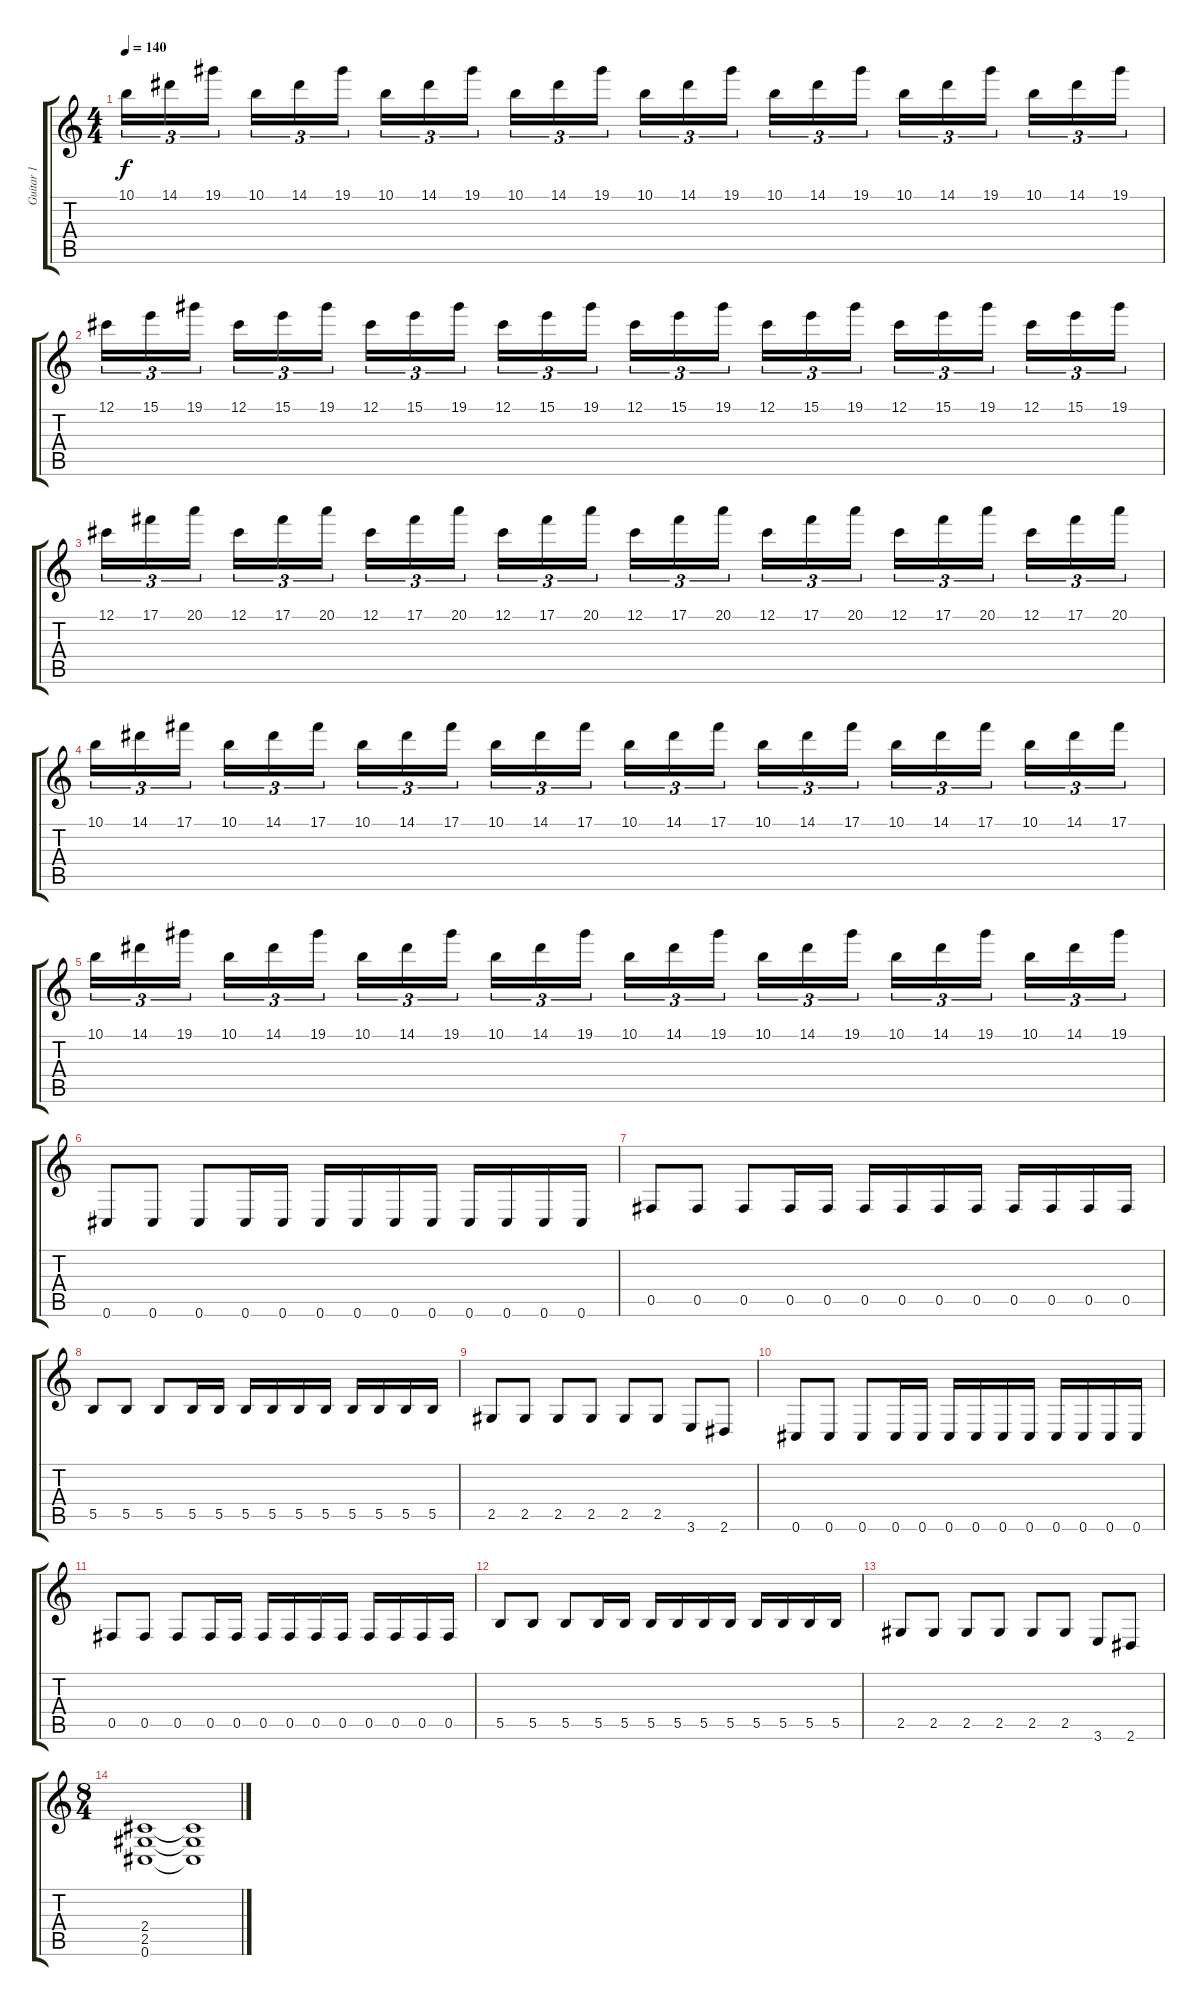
\track ("Guitar 1" "Guitar 1") {instrument distortionguitar}
\staff {score tabs}
\tuning (Db4 Ab3 E3 B2 Gb2 Db2) {hide}
\ts (4 4)
\tempo 140
\clef g2
\ks c
10.1.16{tu (3 2) dy f} 14.1.16{tu (3 2)} 19.1.16{tu (3 2)} 10.1.16{tu (3 2)} 14.1.16{tu (3 2)} 19.1.16{tu (3 2)} 10.1.16{tu (3 2)} 14.1.16{tu (3 2)} 19.1.16{tu (3 2)} 10.1.16{tu (3 2)} 14.1.16{tu (3 2)} 19.1.16{tu (3 2)} 10.1.16{tu (3 2)} 14.1.16{tu (3 2)} 19.1.16{tu (3 2)} 10.1.16{tu (3 2)} 14.1.16{tu (3 2)} 19.1.16{tu (3 2)} 10.1.16{tu (3 2)} 14.1.16{tu (3 2)} 19.1.16{tu (3 2)} 10.1.16{tu (3 2)} 14.1.16{tu (3 2)} 19.1.16{tu (3 2)} |
12.1.16{tu (3 2)} 15.1.16{tu (3 2)} 19.1.16{tu (3 2)} 12.1.16{tu (3 2)} 15.1.16{tu (3 2)} 19.1.16{tu (3 2)} 12.1.16{tu (3 2)} 15.1.16{tu (3 2)} 19.1.16{tu (3 2)} 12.1.16{tu (3 2)} 15.1.16{tu (3 2)} 19.1.16{tu (3 2)} 12.1.16{tu (3 2)} 15.1.16{tu (3 2)} 19.1.16{tu (3 2)} 12.1.16{tu (3 2)} 15.1.16{tu (3 2)} 19.1.16{tu (3 2)} 12.1.16{tu (3 2)} 15.1.16{tu (3 2)} 19.1.16{tu (3 2)} 12.1.16{tu (3 2)} 15.1.16{tu (3 2)} 19.1.16{tu (3 2)} |
12.1.16{tu (3 2)} 17.1.16{tu (3 2)} 20.1.16{tu (3 2)} 12.1.16{tu (3 2)} 17.1.16{tu (3 2)} 20.1.16{tu (3 2)} 12.1.16{tu (3 2)} 17.1.16{tu (3 2)} 20.1.16{tu (3 2)} 12.1.16{tu (3 2)} 17.1.16{tu (3 2)} 20.1.16{tu (3 2)} 12.1.16{tu (3 2)} 17.1.16{tu (3 2)} 20.1.16{tu (3 2)} 12.1.16{tu (3 2)} 17.1.16{tu (3 2)} 20.1.16{tu (3 2)} 12.1.16{tu (3 2)} 17.1.16{tu (3 2)} 20.1.16{tu (3 2)} 12.1.16{tu (3 2)} 17.1.16{tu (3 2)} 20.1.16{tu (3 2)} |
10.1.16{tu (3 2)} 14.1.16{tu (3 2)} 17.1.16{tu (3 2)} 10.1.16{tu (3 2)} 14.1.16{tu (3 2)} 17.1.16{tu (3 2)} 10.1.16{tu (3 2)} 14.1.16{tu (3 2)} 17.1.16{tu (3 2)} 10.1.16{tu (3 2)} 14.1.16{tu (3 2)} 17.1.16{tu (3 2)} 10.1.16{tu (3 2)} 14.1.16{tu (3 2)} 17.1.16{tu (3 2)} 10.1.16{tu (3 2)} 14.1.16{tu (3 2)} 17.1.16{tu (3 2)} 10.1.16{tu (3 2)} 14.1.16{tu (3 2)} 17.1.16{tu (3 2)} 10.1.16{tu (3 2)} 14.1.16{tu (3 2)} 17.1.16{tu (3 2)} |
10.1.16{tu (3 2)} 14.1.16{tu (3 2)} 19.1.16{tu (3 2)} 10.1.16{tu (3 2)} 14.1.16{tu (3 2)} 19.1.16{tu (3 2)} 10.1.16{tu (3 2)} 14.1.16{tu (3 2)} 19.1.16{tu (3 2)} 10.1.16{tu (3 2)} 14.1.16{tu (3 2)} 19.1.16{tu (3 2)} 10.1.16{tu (3 2)} 14.1.16{tu (3 2)} 19.1.16{tu (3 2)} 10.1.16{tu (3 2)} 14.1.16{tu (3 2)} 19.1.16{tu (3 2)} 10.1.16{tu (3 2)} 14.1.16{tu (3 2)} 19.1.16{tu (3 2)} 10.1.16{tu (3 2)} 14.1.16{tu (3 2)} 19.1.16{tu (3 2)} |
0.6.8 0.6.8 0.6.8 0.6.16 0.6.16 0.6.16 0.6.16 0.6.16 0.6.16 0.6.16 0.6.16 0.6.16 0.6.16 |
0.5.8 0.5.8 0.5.8 0.5.16 0.5.16 0.5.16 0.5.16 0.5.16 0.5.16 0.5.16 0.5.16 0.5.16 0.5.16 |
5.5.8 5.5.8 5.5.8 5.5.16 5.5.16 5.5.16 5.5.16 5.5.16 5.5.16 5.5.16 5.5.16 5.5.16 5.5.16 |
2.5.8 2.5.8 2.5.8 2.5.8 2.5.8 2.5.8 3.6.8 2.6.8 |
0.6.8 0.6.8 0.6.8 0.6.16 0.6.16 0.6.16 0.6.16 0.6.16 0.6.16 0.6.16 0.6.16 0.6.16 0.6.16 |
0.5.8 0.5.8 0.5.8 0.5.16 0.5.16 0.5.16 0.5.16 0.5.16 0.5.16 0.5.16 0.5.16 0.5.16 0.5.16 |
5.5.8 5.5.8 5.5.8 5.5.16 5.5.16 5.5.16 5.5.16 5.5.16 5.5.16 5.5.16 5.5.16 5.5.16 5.5.16 |
2.5.8 2.5.8 2.5.8 2.5.8 2.5.8 2.5.8 3.6.8 2.6.8 |
\ts (8 4)
(2.4 2.5 0.6).1{volume 0} (2.4{t} 2.5{t} 0.6{t}).1
